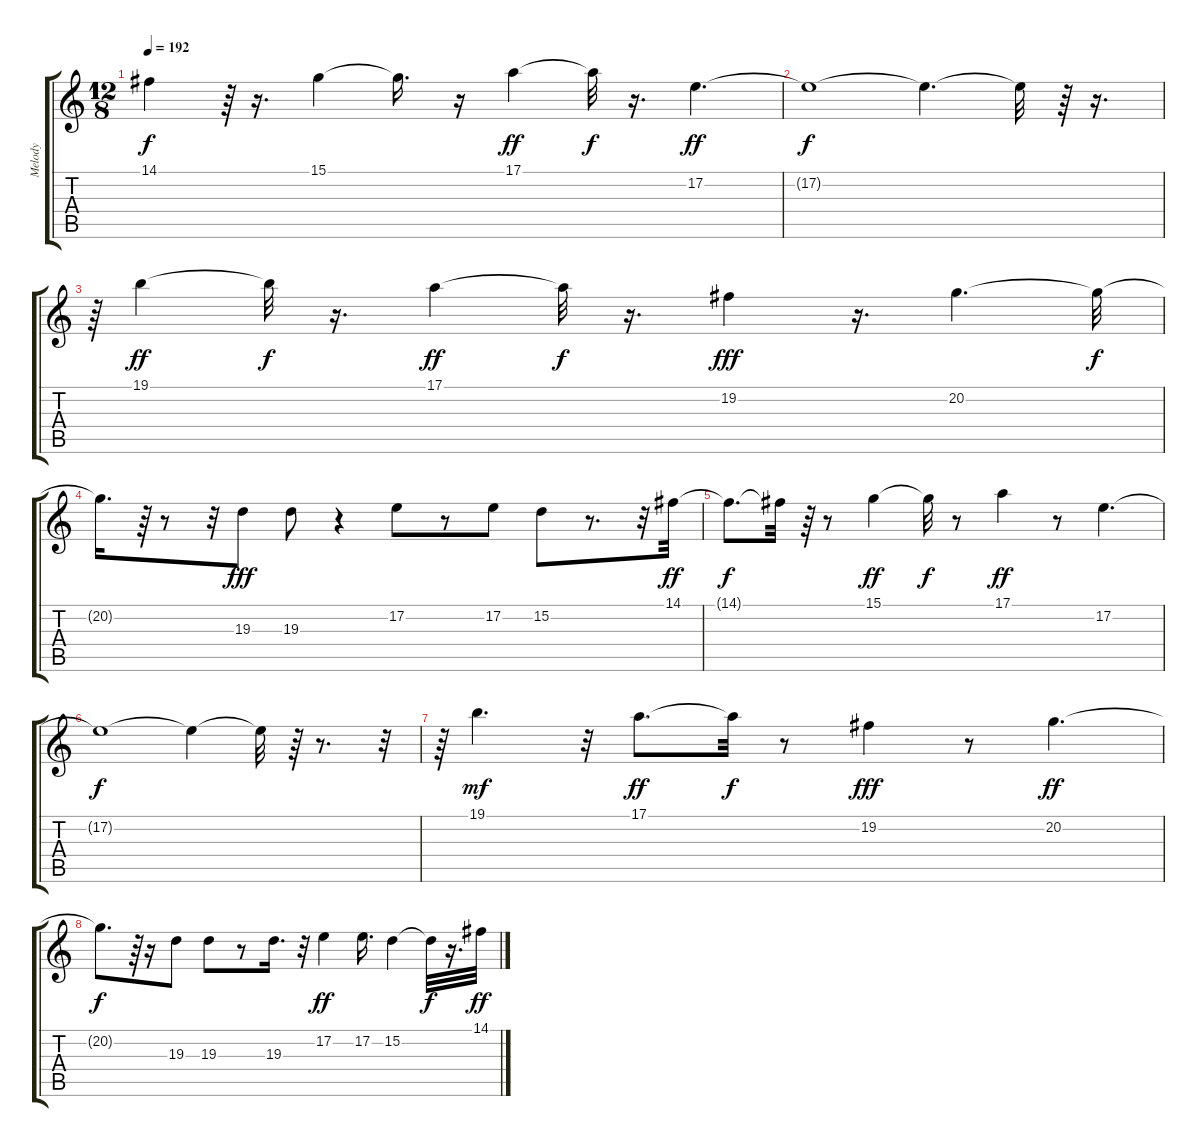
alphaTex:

\track ("Melody" "Melody") {instrument voiceoohs}
\staff {score tabs}
\tuning (E4 B3 G3 D3 A2 E2) {hide}
\ts (12 8)
\tempo 192
\clef g2
\ks c
14.1{t}.4{dy f} r.64 r.16{d} 15.1.4 15.1{t}.16{d} r.16 17.1.4{dy ff} 17.1{t}.32{dy f} r.16{d} 17.2.4{d dy ff} |
17.2{t}.1{dy f} 17.2{t}.4{d} 17.2{t}.32 r.64 r.16{d} |
r.64 19.1.4{dy ff} 19.1{t}.32{dy f} r.16{d} 17.1.4{dy ff} 17.1{t}.32{dy f} r.16{d} 19.2.4{dy fff} r.16{d} 20.2.4{d} 20.2{t}.32{dy f} |
20.2{t}.16{d} r.64 r.8 r.32 19.3.8{dy fff} 19.3.8 r.4 17.2.8 r.8 17.2.8 15.2.8 r.8{d} r.32 14.1.32{dy ff} |
14.1{t}.8{d dy f} 14.1{t}.32 r.64 r.8 15.1.4{dy ff} 15.1{t}.32{dy f} r.8 17.1.4{dy ff} r.8 17.2.4{d} |
17.2{t}.1{dy f} 17.2{t}.4 17.2{t}.32 r.64 r.8{d} r.32 |
r.64 19.1.4{d dy mf} r.32 17.1.8{d dy ff} 17.1{t}.32{dy f} r.8 19.2.4{dy fff} r.8 20.2.4{d dy ff} |
20.2{t}.8{d dy f} r.64 r.16 19.3.8 19.3.8 r.8 19.3.16{d} r.32 17.2.4{dy ff} 17.2.16{d} 15.2.4 15.2{t}.32{dy f} r.16{d} 14.1.32{dy ff}
